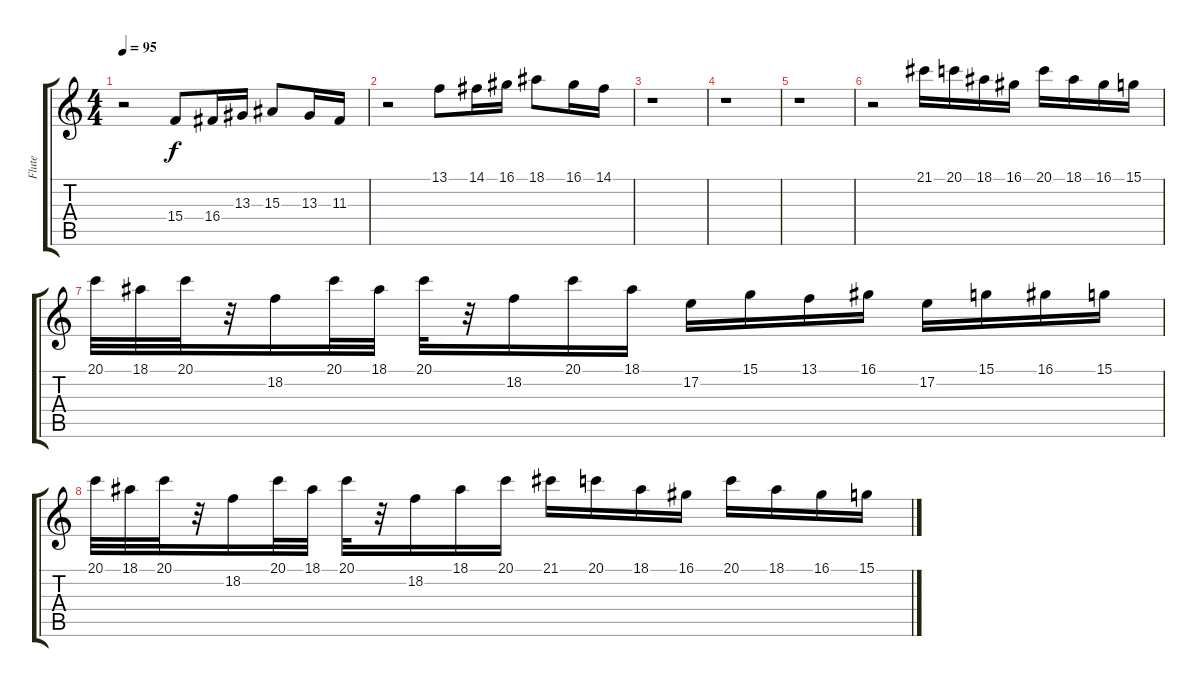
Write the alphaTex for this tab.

\track ("Flute" "Flute") {instrument flute}
\staff {score tabs}
\tuning (E4 B3 G3 D3 A2 E2) {hide}
\ts (4 4)
\tempo 95
\clef g2
\ks c
r.2{dy f} 15.4.8 16.4.16 13.3.16 15.3.8 13.3.16 11.3.16 |
r.2 13.1.8 14.1.16 16.1.16 18.1.8 16.1.16 14.1.16 |
r.1 |
r.1 |
r.1 |
r.2 21.1.16 20.1.16 18.1.16 16.1.16 20.1.16 18.1.16 16.1.16 15.1.16 |
20.1.32 18.1.32 20.1.32 r.32 18.2.16 20.1.32 18.1.32 20.1.32 r.32 18.2.16 20.1.16 18.1.16 17.2.16 15.1.16 13.1.16 16.1.16 17.2.16 15.1.16 16.1.16 15.1.16 |
20.1.32 18.1.32 20.1.32 r.32 18.2.16 20.1.32 18.1.32 20.1.32 r.32 18.2.16 18.1.16 20.1.16 21.1.16 20.1.16 18.1.16 16.1.16 20.1.16 18.1.16 16.1.16 15.1.16
